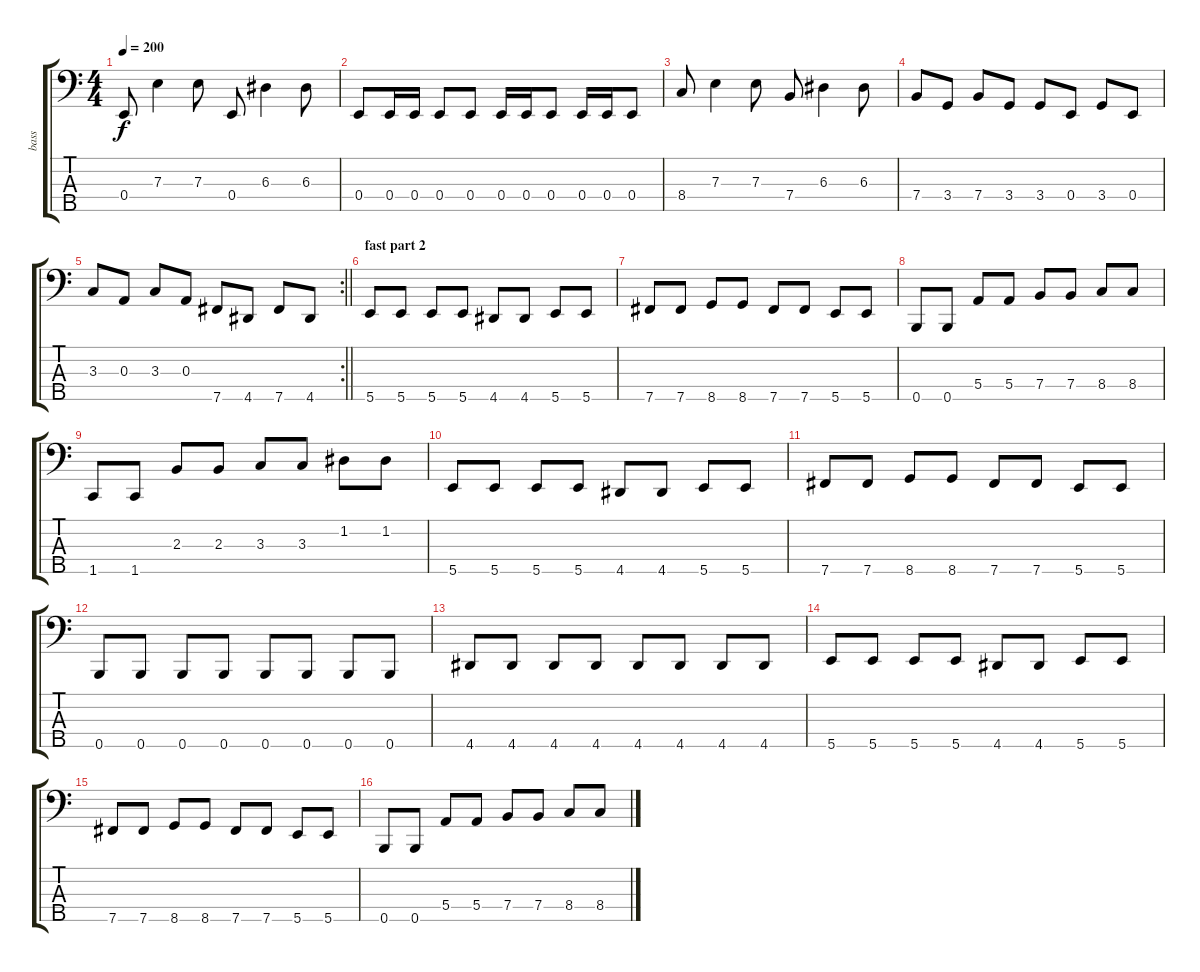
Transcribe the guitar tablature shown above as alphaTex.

\track ("bass" "bass") {instrument electricbassfinger}
\staff {score tabs}
\tuning (G2 D2 A1 E1 B0) {hide}
\ts (4 4)
\tempo 200
\clef f4
\ks c
0.4.8{dy f} 7.3.4 7.3.8 0.4.8 6.3.4 6.3.8 |
0.4.8 0.4.16 0.4.16 0.4.8 0.4.8 0.4.16 0.4.16 0.4.8 0.4.16 0.4.16 0.4.8 |
8.4.8 7.3.4 7.3.8 7.4.8 6.3.4 6.3.8 |
7.4.8 3.4.8 7.4.8 3.4.8 3.4.8 0.4.8 3.4.8 0.4.8 |
\rc 2
\barLineRight lightlight
3.3.8 0.3.8 3.3.8 0.3.8 7.5.8 4.5.8 7.5.8 4.5.8 |
\section ("" "fast part 2")
5.5.8 5.5.8 5.5.8 5.5.8 4.5.8 4.5.8 5.5.8 5.5.8 |
7.5.8 7.5.8 8.5.8 8.5.8 7.5.8 7.5.8 5.5.8 5.5.8 |
0.5.8 0.5.8 5.4.8 5.4.8 7.4.8 7.4.8 8.4.8 8.4.8 |
1.5.8 1.5.8 2.3.8 2.3.8 3.3.8 3.3.8 1.2.8 1.2.8 |
5.5.8 5.5.8 5.5.8 5.5.8 4.5.8 4.5.8 5.5.8 5.5.8 |
7.5.8 7.5.8 8.5.8 8.5.8 7.5.8 7.5.8 5.5.8 5.5.8 |
0.5.8 0.5.8 0.5.8 0.5.8 0.5.8 0.5.8 0.5.8 0.5.8 |
4.5.8 4.5.8 4.5.8 4.5.8 4.5.8 4.5.8 4.5.8 4.5.8 |
5.5.8 5.5.8 5.5.8 5.5.8 4.5.8 4.5.8 5.5.8 5.5.8 |
7.5.8 7.5.8 8.5.8 8.5.8 7.5.8 7.5.8 5.5.8 5.5.8 |
0.5.8 0.5.8 5.4.8 5.4.8 7.4.8 7.4.8 8.4.8 8.4.8
